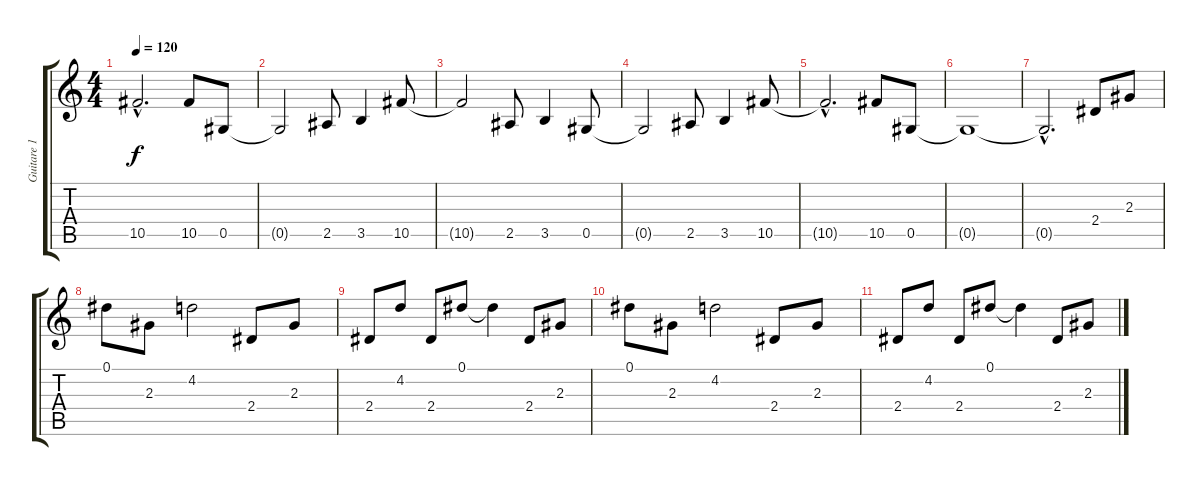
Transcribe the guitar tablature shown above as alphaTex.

\track ("Guitare 1" "Guitare 1") {instrument distortionguitar}
\staff {score tabs}
\tuning (Eb4 Bb3 Gb3 Db3 Ab2 Eb2) {hide}
\ts (4 4)
\tempo 120
\clef g2
\ks c
10.5{hac t}.2{d dy f} 10.5.8 0.5.8 |
0.5{t}.2 2.5.8 3.5.4 10.5.8 |
10.5{t}.2 2.5.8 3.5.4 0.5.8 |
0.5{t}.2 2.5.8 3.5.4 10.5.8 |
10.5{hac t}.2{d} 10.5.8 0.5.8 |
0.5{t}.1 |
0.5{hac t}.2{d} 2.4.8 2.3.8 |
0.1.8 2.3.8 4.2.2 2.4.8 2.3.8 |
2.4.8 4.2.8 2.4.8 0.1.8 0.1{t}.4 2.4.8 2.3.8 |
0.1.8 2.3.8 4.2.2 2.4.8 2.3.8 |
2.4.8 4.2.8 2.4.8 0.1.8 0.1{t}.4 2.4.8 2.3.8
